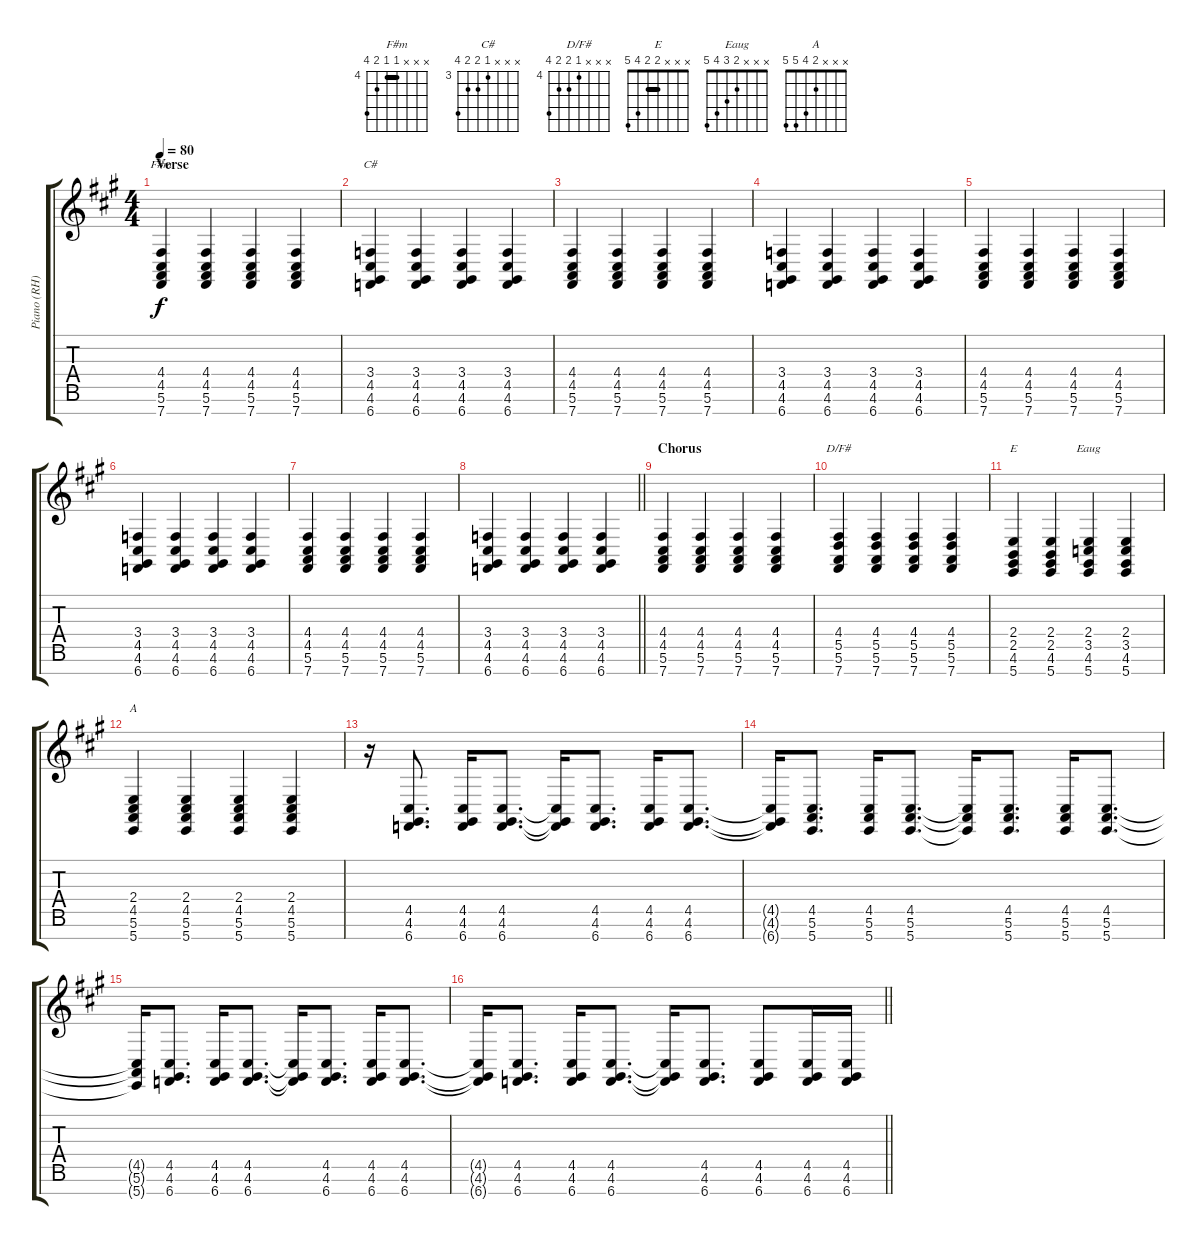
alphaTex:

\track ("Piano (RH)" "Piano (RH)") {instrument brightacousticpiano}
\staff {score tabs}
\tuning (E4 B3 G3 D3 A2 E2 B1) {hide}
\chord ("F#m" x x x 4 4 5 7) {firstfret 4 barre 4}
\chord ("C#" x x x 3 4 4 6) {firstfret 3}
\chord ("D/F#" x x x 4 5 5 7) {firstfret 4}
\chord ("E" x x x 2 2 4 5) {barre 2}
\chord ("Eaug" x x x 2 3 4 5)
\chord ("A" x x x 2 4 5 5)
\ts (4 4)
\section ("" "Verse")
\tempo 80
\clef g2
\ks f#minor
(4.4 4.5 5.6 7.7).4{ch "F#m" dy f} (4.4 4.5 5.6 7.7).4 (4.4 4.5 5.6 7.7).4 (4.4 4.5 5.6 7.7).4 |
(3.4 4.5 4.6 6.7).4{ch "C#"} (3.4 4.5 4.6 6.7).4 (3.4 4.5 4.6 6.7).4 (3.4 4.5 4.6 6.7).4 |
(4.4 4.5 5.6 7.7).4 (4.4 4.5 5.6 7.7).4 (4.4 4.5 5.6 7.7).4 (4.4 4.5 5.6 7.7).4 |
(3.4 4.5 4.6 6.7).4 (3.4 4.5 4.6 6.7).4 (3.4 4.5 4.6 6.7).4 (3.4 4.5 4.6 6.7).4 |
(4.4 4.5 5.6 7.7).4 (4.4 4.5 5.6 7.7).4 (4.4 4.5 5.6 7.7).4 (4.4 4.5 5.6 7.7).4 |
(3.4 4.5 4.6 6.7).4 (3.4 4.5 4.6 6.7).4 (3.4 4.5 4.6 6.7).4 (3.4 4.5 4.6 6.7).4 |
(4.4 4.5 5.6 7.7).4 (4.4 4.5 5.6 7.7).4 (4.4 4.5 5.6 7.7).4 (4.4 4.5 5.6 7.7).4 |
\barLineRight lightlight
(3.4 4.5 4.6 6.7).4 (3.4 4.5 4.6 6.7).4 (3.4 4.5 4.6 6.7).4 (3.4 4.5 4.6 6.7).4 |
\section ("" "Chorus")
(4.4 4.5 5.6 7.7).4 (4.4 4.5 5.6 7.7).4 (4.4 4.5 5.6 7.7).4 (4.4 4.5 5.6 7.7).4 |
(4.4 5.5 5.6 7.7).4{ch "D/F#"} (4.4 5.5 5.6 7.7).4 (4.4 5.5 5.6 7.7).4 (4.4 5.5 5.6 7.7).4 |
(2.4 2.5 4.6 5.7).4{ch "E"} (2.4 2.5 4.6 5.7).4 (2.4 3.5 4.6 5.7).4{ch "Eaug"} (2.4 3.5 4.6 5.7).4 |
(2.4 4.5 5.6 5.7).4{ch "A"} (2.4 4.5 5.6 5.7).4 (2.4 4.5 5.6 5.7).4 (2.4 4.5 5.6 5.7).4 |
r.16 (4.5 4.6 6.7).8{d} (4.5 4.6 6.7).16 (4.5 4.6 6.7).8{d} (4.5{t} 4.6{t} 6.7{t}).16 (4.5 4.6 6.7).8{d} (4.5 4.6 6.7).16 (4.5 4.6 6.7).8{d} |
(4.5{t} 4.6{t} 6.7{t}).16 (4.5 5.6 5.7).8{d} (4.5 5.6 5.7).16 (4.5 5.6 5.7).8{d} (4.5{t} 5.6{t} 5.7{t}).16 (4.5 5.6 5.7).8{d} (4.5 5.6 5.7).16 (4.5 5.6 5.7).8{d} |
(4.5{t} 5.6{t} 5.7{t}).16 (4.5 4.6 6.7).8{d} (4.5 4.6 6.7).16 (4.5 4.6 6.7).8{d} (4.5{t} 4.6{t} 6.7{t}).16 (4.5 4.6 6.7).8{d} (4.5 4.6 6.7).16 (4.5 4.6 6.7).8{d} |
\barLineRight lightlight
(4.5{t} 4.6{t} 6.7{t}).16 (4.5 4.6 6.7).8{d} (4.5 4.6 6.7).16 (4.5 4.6 6.7).8{d} (4.5{t} 4.6{t} 6.7{t}).16 (4.5 4.6 6.7).8{d} (4.5 4.6 6.7).8 (4.5 4.6 6.7).16 (4.5 4.6 6.7).16
